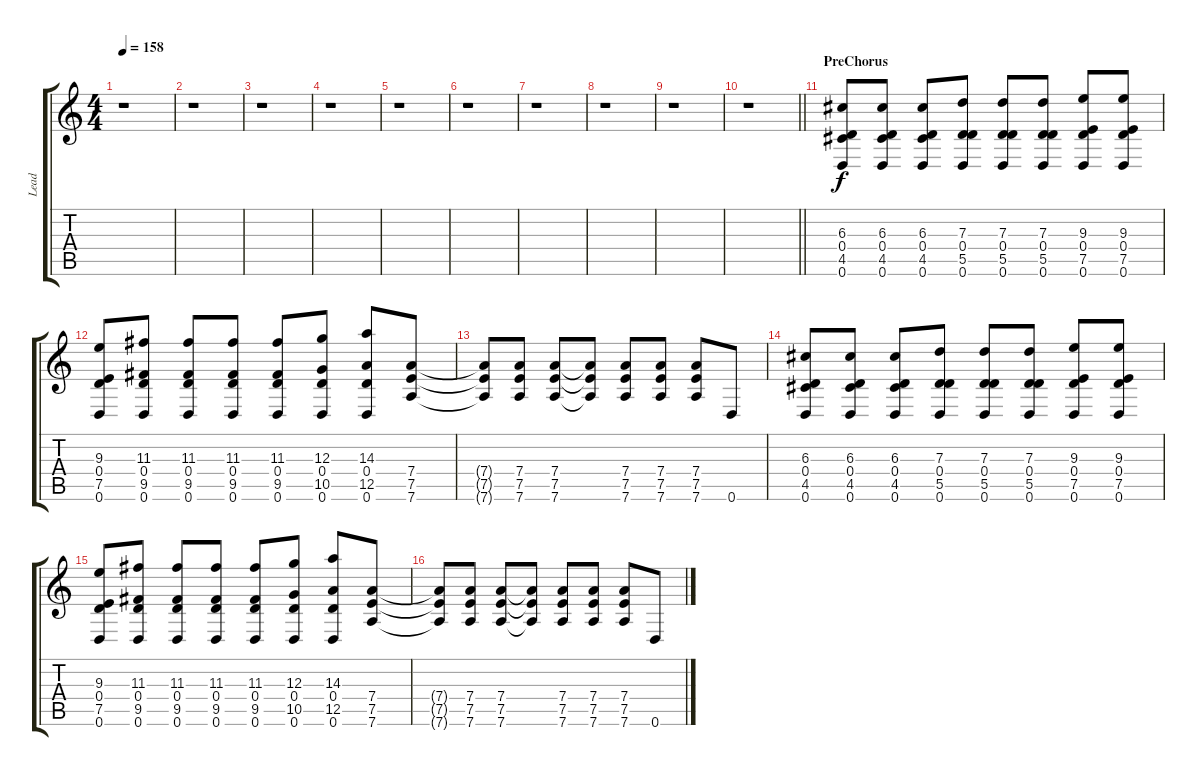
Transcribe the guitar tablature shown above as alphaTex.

\track ("Lead" "Lead") {instrument distortionguitar}
\staff {score tabs}
\tuning (E4 B3 G3 D3 A2 D2) {hide}
\ts (4 4)
\tempo 158
\clef g2
\ks c
r.1{dy f} |
r.1 |
r.1 |
r.1 |
r.1 |
r.1 |
r.1 |
r.1 |
r.1 |
\barLineRight lightlight
r.1 |
\section ("" "PreChorus")
(6.3 0.4 4.5 0.6).8 (6.3 0.4 4.5 0.6).8 (6.3 0.4 4.5 0.6).8 (7.3 0.4 5.5 0.6).8 (7.3 0.4 5.5 0.6).8 (7.3 0.4 5.5 0.6).8 (9.3 0.4 7.5 0.6).8 (9.3 0.4 7.5 0.6).8 |
(9.3 0.4 7.5 0.6).8 (11.3 0.4 9.5 0.6).8 (11.3 0.4 9.5 0.6).8 (11.3 0.4 9.5 0.6).8 (11.3 0.4 9.5 0.6).8 (12.3 0.4 10.5 0.6).8 (14.3 0.4 12.5 0.6).8 (7.4 7.5 7.6).8 |
(7.4{t} 7.5{t} 7.6{t}).8 (7.4 7.5 7.6).8 (7.4 7.5 7.6).8 (7.4{t} 7.5{t} 7.6{t}).8 (7.4 7.5 7.6).8 (7.4 7.5 7.6).8 (7.4 7.5 7.6).8 0.6.8 |
(6.3 0.4 4.5 0.6).8 (6.3 0.4 4.5 0.6).8 (6.3 0.4 4.5 0.6).8 (7.3 0.4 5.5 0.6).8 (7.3 0.4 5.5 0.6).8 (7.3 0.4 5.5 0.6).8 (9.3 0.4 7.5 0.6).8 (9.3 0.4 7.5 0.6).8 |
(9.3 0.4 7.5 0.6).8 (11.3 0.4 9.5 0.6).8 (11.3 0.4 9.5 0.6).8 (11.3 0.4 9.5 0.6).8 (11.3 0.4 9.5 0.6).8 (12.3 0.4 10.5 0.6).8 (14.3 0.4 12.5 0.6).8 (7.4 7.5 7.6).8 |
(7.4{t} 7.5{t} 7.6{t}).8 (7.4 7.5 7.6).8 (7.4 7.5 7.6).8 (7.4{t} 7.5{t} 7.6{t}).8 (7.4 7.5 7.6).8 (7.4 7.5 7.6).8 (7.4 7.5 7.6).8 0.6.8
